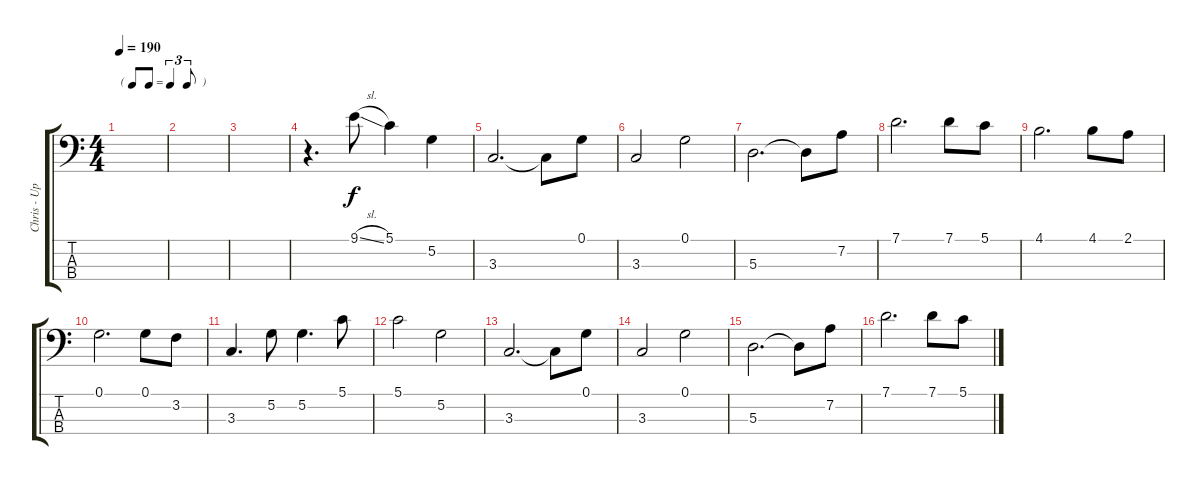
\track ("Chris - Upright Bass" "Chris - Up") {instrument acousticbass}
\staff {score tabs}
\tuning (G2 D2 A1 E1) {hide}
\ts (4 4)
\tf triplet8th
\tempo 190
\clef f4
\ks c
|
|
|
r.4{d} 9.1{sl}.8 5.1.4 5.2.4 |
3.3.2{d} 3.3{t}.8 0.1.8 |
3.3.2 0.1.2 |
5.3.2{d} 5.3{t}.8 7.2.8 |
7.1.2{d} 7.1.8 5.1.8 |
4.1.2{d} 4.1.8 2.1.8 |
0.1.2{d} 0.1.8 3.2.8 |
3.3.4{d} 5.2.8 5.2.4{d} 5.1.8 |
5.1.2 5.2.2 |
3.3.2{d} 3.3{t}.8 0.1.8 |
3.3.2 0.1.2 |
5.3.2{d} 5.3{t}.8 7.2.8 |
7.1.2{d} 7.1.8 5.1.8
